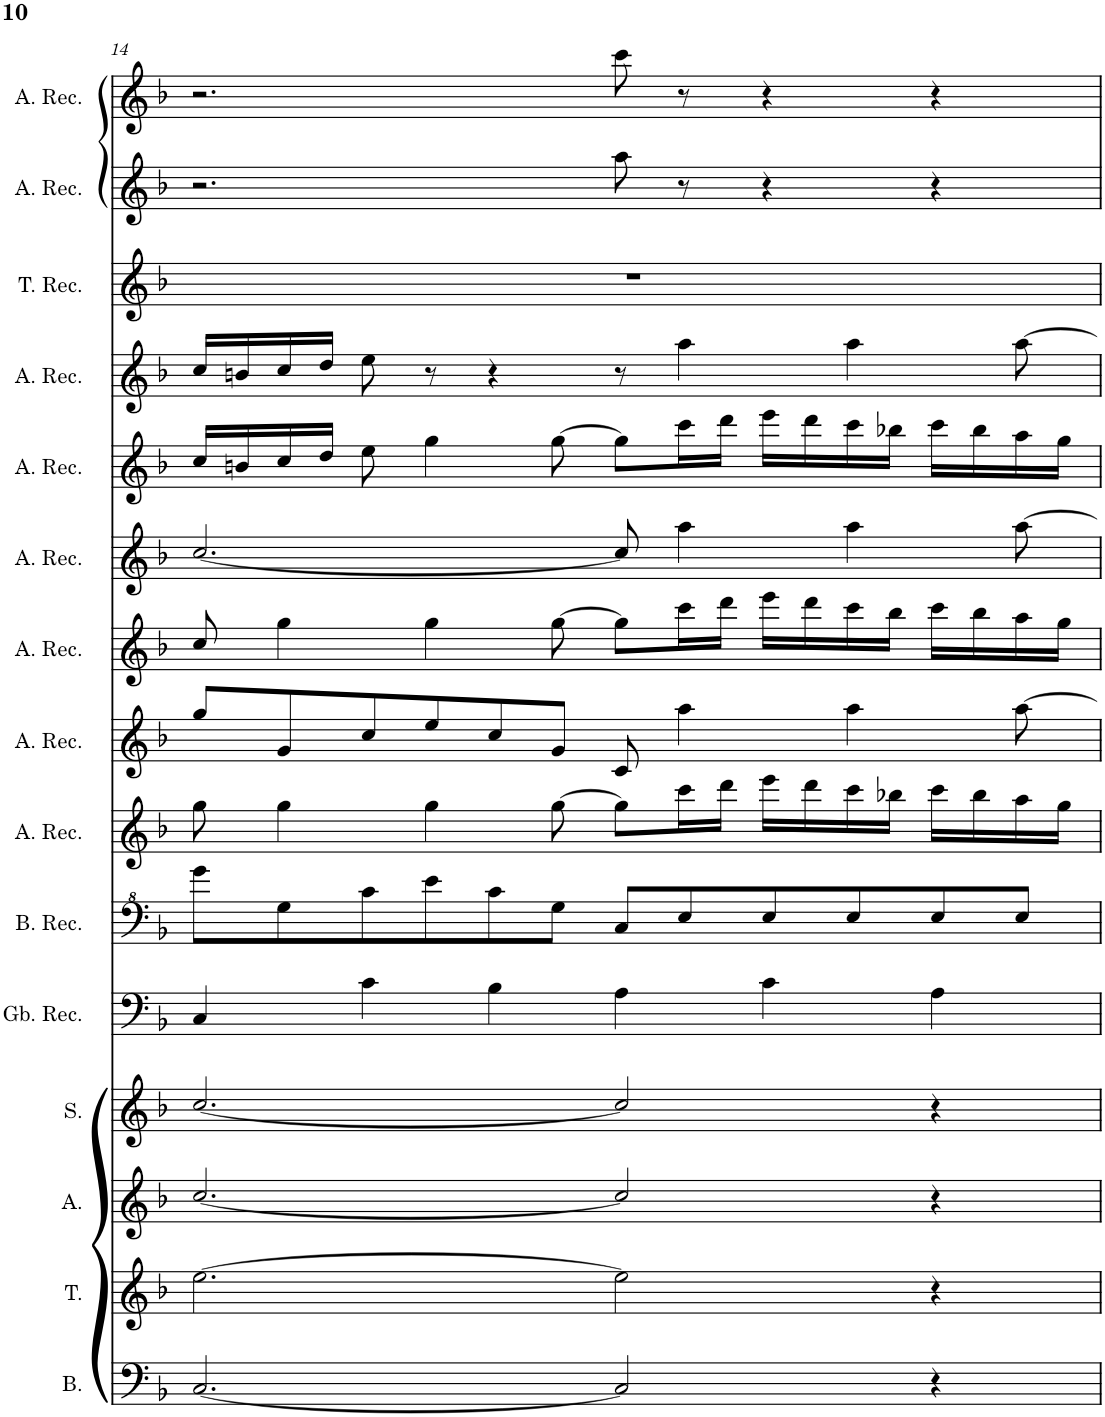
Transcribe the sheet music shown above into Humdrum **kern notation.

**kern	**kern	**kern	**kern	**kern	**kern	**kern	**kern	**kern	**kern	**kern	**kern	**kern	**kern	**kern
*part15	*part14	*part13	*part12	*part11	*part10	*part9	*part8	*part7	*part6	*part5	*part4	*part3	*part2	*part1
*staff15	*staff14	*staff13	*staff12	*staff11	*staff10	*staff9	*staff8	*staff7	*staff6	*staff5	*staff4	*staff3	*staff2	*staff1
*I"Bass	*I"Tenor	*I"Alto	*I"Soprano	*I"Greatbass Recorder	*I"Bass Recorder	*I"Alto Recorder	*I"Alto Recorder	*I"Alto Recorder	*I"Alto Recorder	*I"Alto Recorder	*I"Alto Recorder	*I"Tenor Recorder	*I"Alto Recorder	*I"Alto Recorder
*I'B.	*I'T.	*I'A.	*I'S.	*I'Gb. Rec.	*I'B. Rec.	*I'A. Rec.	*I'A. Rec.	*I'A. Rec.	*I'A. Rec.	*I'A. Rec.	*I'A. Rec.	*I'T. Rec.	*I'A. Rec.	*I'A. Rec.
!!LO:PB:g=z
*clefF4	*clefG2	*clefG2	*clefG2	*clefF4	*clefF^4	*clefG2	*clefG2	*clefG2	*clefG2	*clefG2	*clefG2	*clefG2	*clefG2	*clefG2
*k[b-]	*k[b-]	*k[b-]	*k[b-]	*k[b-]	*k[b-]	*k[b-]	*k[b-]	*k[b-]	*k[b-]	*k[b-]	*k[b-]	*k[b-]	*k[b-]	*k[b-]
*M6/4	*M6/4	*M6/4	*M6/4	*M6/4	*M6/4	*M6/4	*M6/4	*M6/4	*M6/4	*M6/4	*M6/4	*M6/4	*M6/4	*M6/4
=14	=14	=14	=14	=14	=14	=14	=14	=14	=14	=14	=14	=14	=14	=14
[2.C/	[2.ee\	[2.cc/	[2.cc/	4C/	8gg\L	8gg\	8gg/L	8cc/	[2.cc/	16cc/LL	16cc/LL	1.r	2.r	2.r
.	.	.	.	.	.	.	.	.	.	16bn/	16bn/	.	.	.
.	.	.	.	.	8g\	4gg\	8g/	4gg\	.	16cc/	16cc/	.	.	.
.	.	.	.	.	.	.	.	.	.	16dd/JJ	16dd/JJ	.	.	.
.	.	.	.	4c\	8cc\	.	8cc/	.	.	8ee\	8ee\	.	.	.
.	.	.	.	.	8ee\	4gg\	8ee/	4gg\	.	4gg\	8r	.	.	.
.	.	.	.	4B-\	8cc\	.	8cc/	.	.	.	4r	.	.	.
.	.	.	.	.	8g\J	[8gg\	8g/J	[8gg\	.	[8gg\	.	.	.	.
2C/]	2ee\]	2cc/]	2cc/]	4A\	8c/L	8gg\L]	8c/	8gg\L]	8cc/]	8gg\L]	8r	.	8aa\	8ccc\
.	.	.	.	.	8e/	16ccc\L	4aa\	16ccc\L	4aa\	16ccc\L	4aa\	.	8r	8r
.	.	.	.	.	.	16ddd\JJ	.	16ddd\JJ	.	16ddd\JJ	.	.	.	.
.	.	.	.	4c\	8e/	16eee\LL	.	16eee\LL	.	16eee\LL	.	.	4r	4r
.	.	.	.	.	.	16ddd\	.	16ddd\	.	16ddd\	.	.	.	.
.	.	.	.	.	8e/	16ccc\	4aa\	16ccc\	4aa\	16ccc\	4aa\	.	.	.
.	.	.	.	.	.	16bb-X\JJ	.	16bb-\JJ	.	16bb-X\JJ	.	.	.	.
4r	4r	4r	4r	4A\	8e/	16ccc\LL	.	16ccc\LL	.	16ccc\LL	.	.	4r	4r
.	.	.	.	.	.	16bb-\	.	16bb-\	.	16bb-\	.	.	.	.
.	.	.	.	.	8e/J	16aa\	[8aa\	16aa\	[8aa\	16aa\	[8aa\	.	.	.
.	.	.	.	.	.	16gg\JJ	.	16gg\JJ	.	16gg\JJ	.	.	.	.
=	=	=	=	=	=	=	=	=	=	=	=	=	=	=
*-	*-	*-	*-	*-	*-	*-	*-	*-	*-	*-	*-	*-	*-	*-
